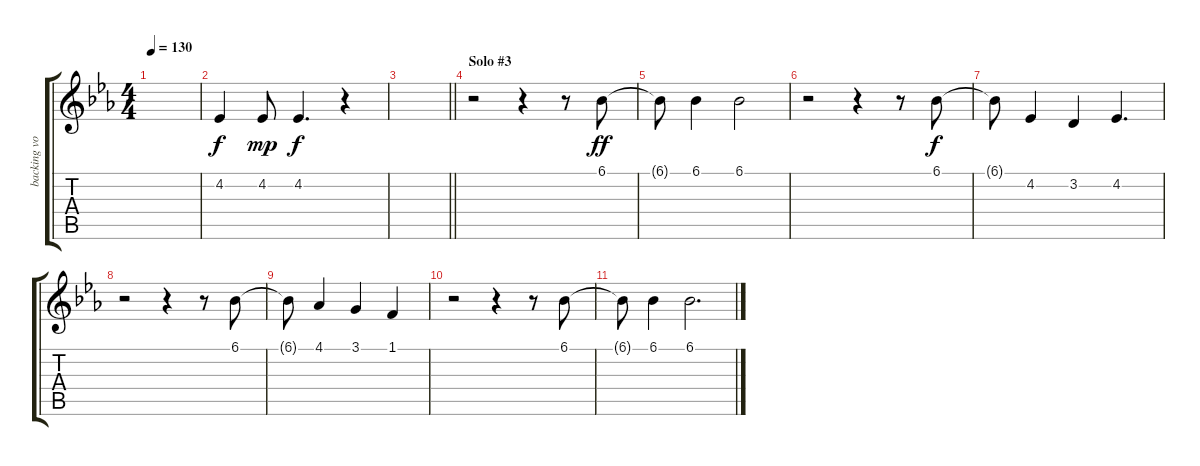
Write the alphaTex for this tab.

\track ("backing vocal" "backing vo") {instrument lead1square}
\staff {score tabs}
\tuning (E4 B3 G3 D3 A2 E2) {hide}
\ts (4 4)
\tempo 130
\clef g2
\ks eb
|
4.2.4 4.2.8{dy mp} 4.2.4{d dy f} r.4 |
\barLineRight lightlight
|
\section ("" "Solo #3")
r.2 r.4 r.8 6.1.8{dy ff} |
6.1{t}.8 6.1.4 6.1.2 |
r.2 r.4 r.8 6.1.8{dy f} |
6.1{t}.8 4.2.4 3.2.4 4.2.4{d} |
r.2 r.4 r.8 6.1.8 |
6.1{t}.8 4.1.4 3.1.4 1.1.4 |
r.2 r.4 r.8 6.1.8 |
6.1{t}.8 6.1.4 6.1.2{d}
